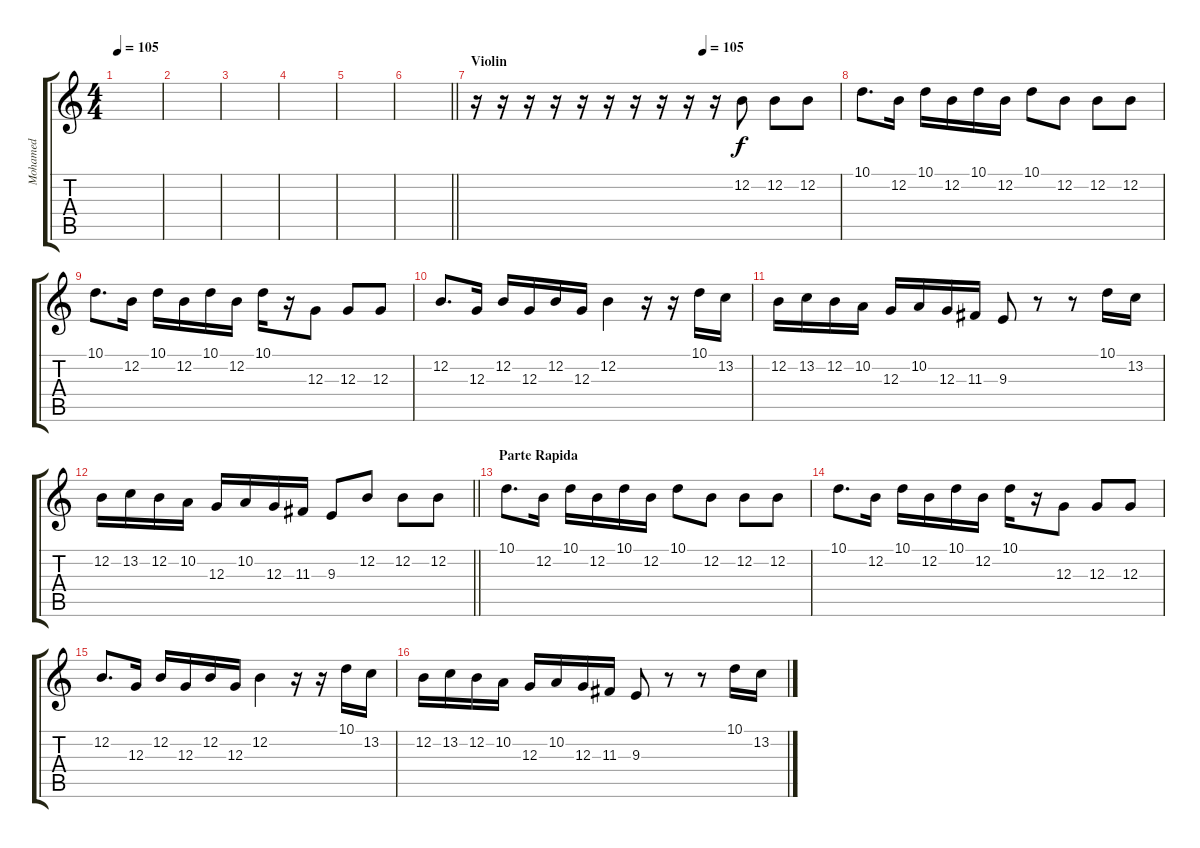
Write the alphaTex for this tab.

\track ("Mohamed" "Mohamed") {instrument violin}
\staff {score tabs}
\tuning (E4 B3 G3 D3 A2 E2) {hide}
\ts (4 4)
\tempo 105
\clef g2
\ks c
|
|
|
|
|
\barLineRight lightlight
|
\section ("" "Violin")
\tempo (105 0.625)
r.16 r.16 r.16 r.16 r.16 r.16 r.16 r.16 r.16 r.16 12.2.8 12.2.8 12.2.8 |
10.1.8{d} 12.2.16 10.1.16 12.2.16 10.1.16 12.2.16 10.1.8 12.2.8 12.2.8 12.2.8 |
10.1.8{d} 12.2.16 10.1.16 12.2.16 10.1.16 12.2.16 10.1.16 r.16 12.3.8 12.3.8 12.3.8 |
12.2.8{d} 12.3.16 12.2.16 12.3.16 12.2.16 12.3.16 12.2.4 r.16 r.16 10.1.16 13.2.16 |
12.2.16 13.2.16 12.2.16 10.2.16 12.3.16 10.2.16 12.3.16 11.3.16 9.3.8 r.8 r.8 10.1.16 13.2.16 |
\barLineRight lightlight
12.2.16 13.2.16 12.2.16 10.2.16 12.3.16 10.2.16 12.3.16 11.3.16 9.3.8 12.2.8 12.2.8 12.2.8 |
\section ("" "Parte Rapida")
10.1.8{d} 12.2.16 10.1.16 12.2.16 10.1.16 12.2.16 10.1.8 12.2.8 12.2.8 12.2.8 |
10.1.8{d} 12.2.16 10.1.16 12.2.16 10.1.16 12.2.16 10.1.16 r.16 12.3.8 12.3.8 12.3.8 |
12.2.8{d} 12.3.16 12.2.16 12.3.16 12.2.16 12.3.16 12.2.4 r.16 r.16 10.1.16 13.2.16 |
12.2.16 13.2.16 12.2.16 10.2.16 12.3.16 10.2.16 12.3.16 11.3.16 9.3.8 r.8 r.8 10.1.16 13.2.16
